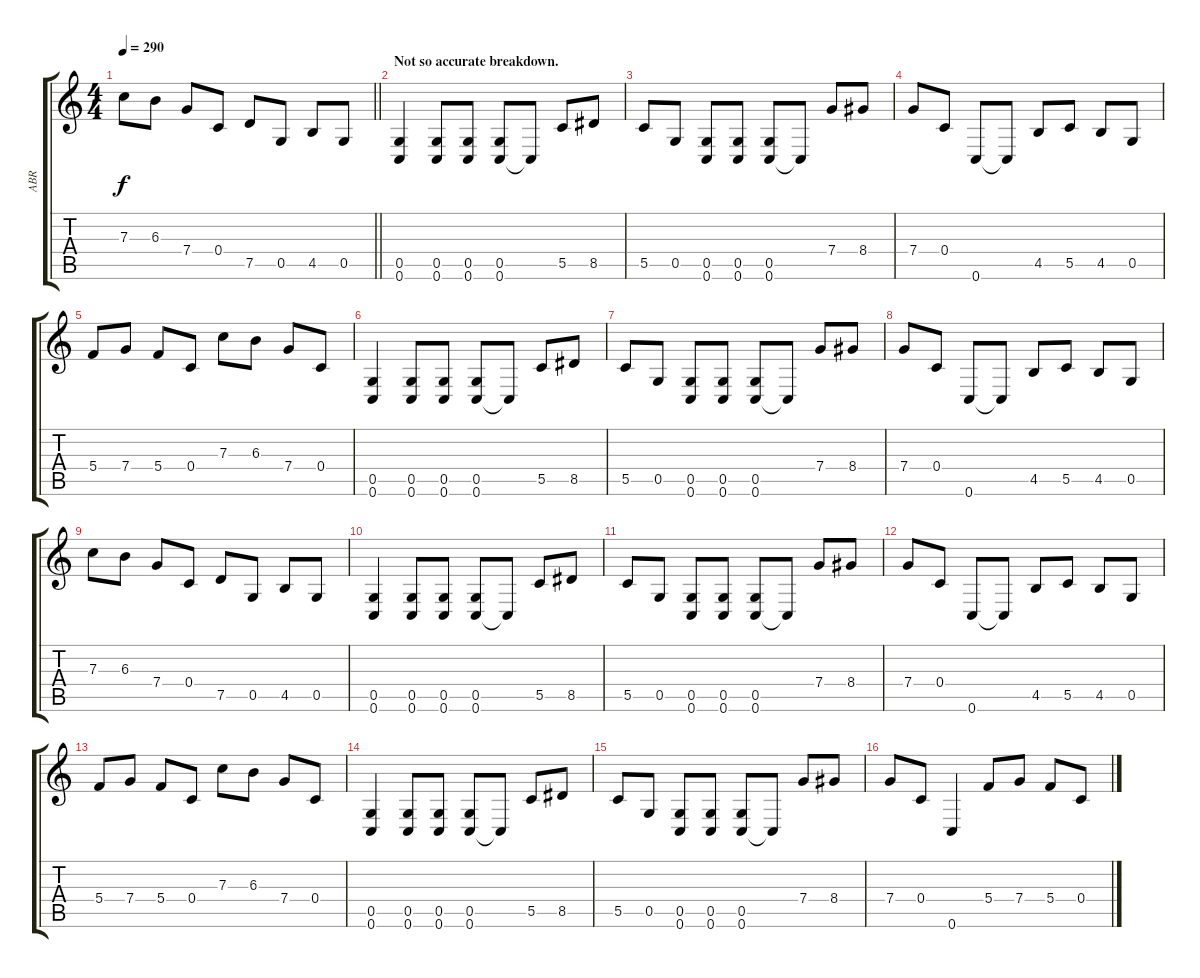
\track ("ABR" "ABR") {instrument distortionguitar}
\staff {score tabs}
\tuning (D4 A3 F3 C3 G2 C2) {hide}
\ts (4 4)
\tempo 290
\clef g2
\barLineRight lightlight
\ks c
7.3.8{dy f} 6.3.8 7.4.8 0.4.8 7.5.8 0.5.8 4.5.8 0.5.8 |
\section ("" "Not so accurate breakdown.")
(0.5 0.6).4{volume 16 balance 16} (0.5 0.6).8 (0.5 0.6).8 (0.5 0.6).8 0.6{t}.8 5.5.8 8.5.8 |
5.5.8 0.5.8 (0.5 0.6).8 (0.5 0.6).8 (0.5 0.6).8 0.6{t}.8 7.4.8 8.4.8 |
7.4.8 0.4.8 0.6.8 0.6{t}.8 4.5.8 5.5.8 4.5.8 0.5.8 |
5.4.8 7.4.8 5.4.8 0.4.8 7.3.8 6.3.8 7.4.8 0.4.8 |
(0.5 0.6).4 (0.5 0.6).8 (0.5 0.6).8 (0.5 0.6).8 0.6{t}.8 5.5.8 8.5.8 |
5.5.8 0.5.8 (0.5 0.6).8 (0.5 0.6).8 (0.5 0.6).8 0.6{t}.8 7.4.8 8.4.8 |
7.4.8 0.4.8 0.6.8 0.6{t}.8 4.5.8 5.5.8 4.5.8 0.5.8 |
7.3.8 6.3.8 7.4.8 0.4.8 7.5.8 0.5.8 4.5.8 0.5.8 |
(0.5 0.6).4{balance 16} (0.5 0.6).8 (0.5 0.6).8 (0.5 0.6).8 0.6{t}.8 5.5.8 8.5.8 |
5.5.8 0.5.8 (0.5 0.6).8 (0.5 0.6).8 (0.5 0.6).8 0.6{t}.8 7.4.8 8.4.8 |
7.4.8 0.4.8 0.6.8 0.6{t}.8 4.5.8 5.5.8 4.5.8 0.5.8 |
5.4.8 7.4.8 5.4.8 0.4.8 7.3.8 6.3.8 7.4.8 0.4.8 |
(0.5 0.6).4 (0.5 0.6).8 (0.5 0.6).8 (0.5 0.6).8 0.6{t}.8 5.5.8 8.5.8 |
5.5.8 0.5.8 (0.5 0.6).8 (0.5 0.6).8 (0.5 0.6).8 0.6{t}.8 7.4.8 8.4.8 |
7.4.8 0.4.8 0.6.4 5.4.8 7.4.8 5.4.8 0.4.8
